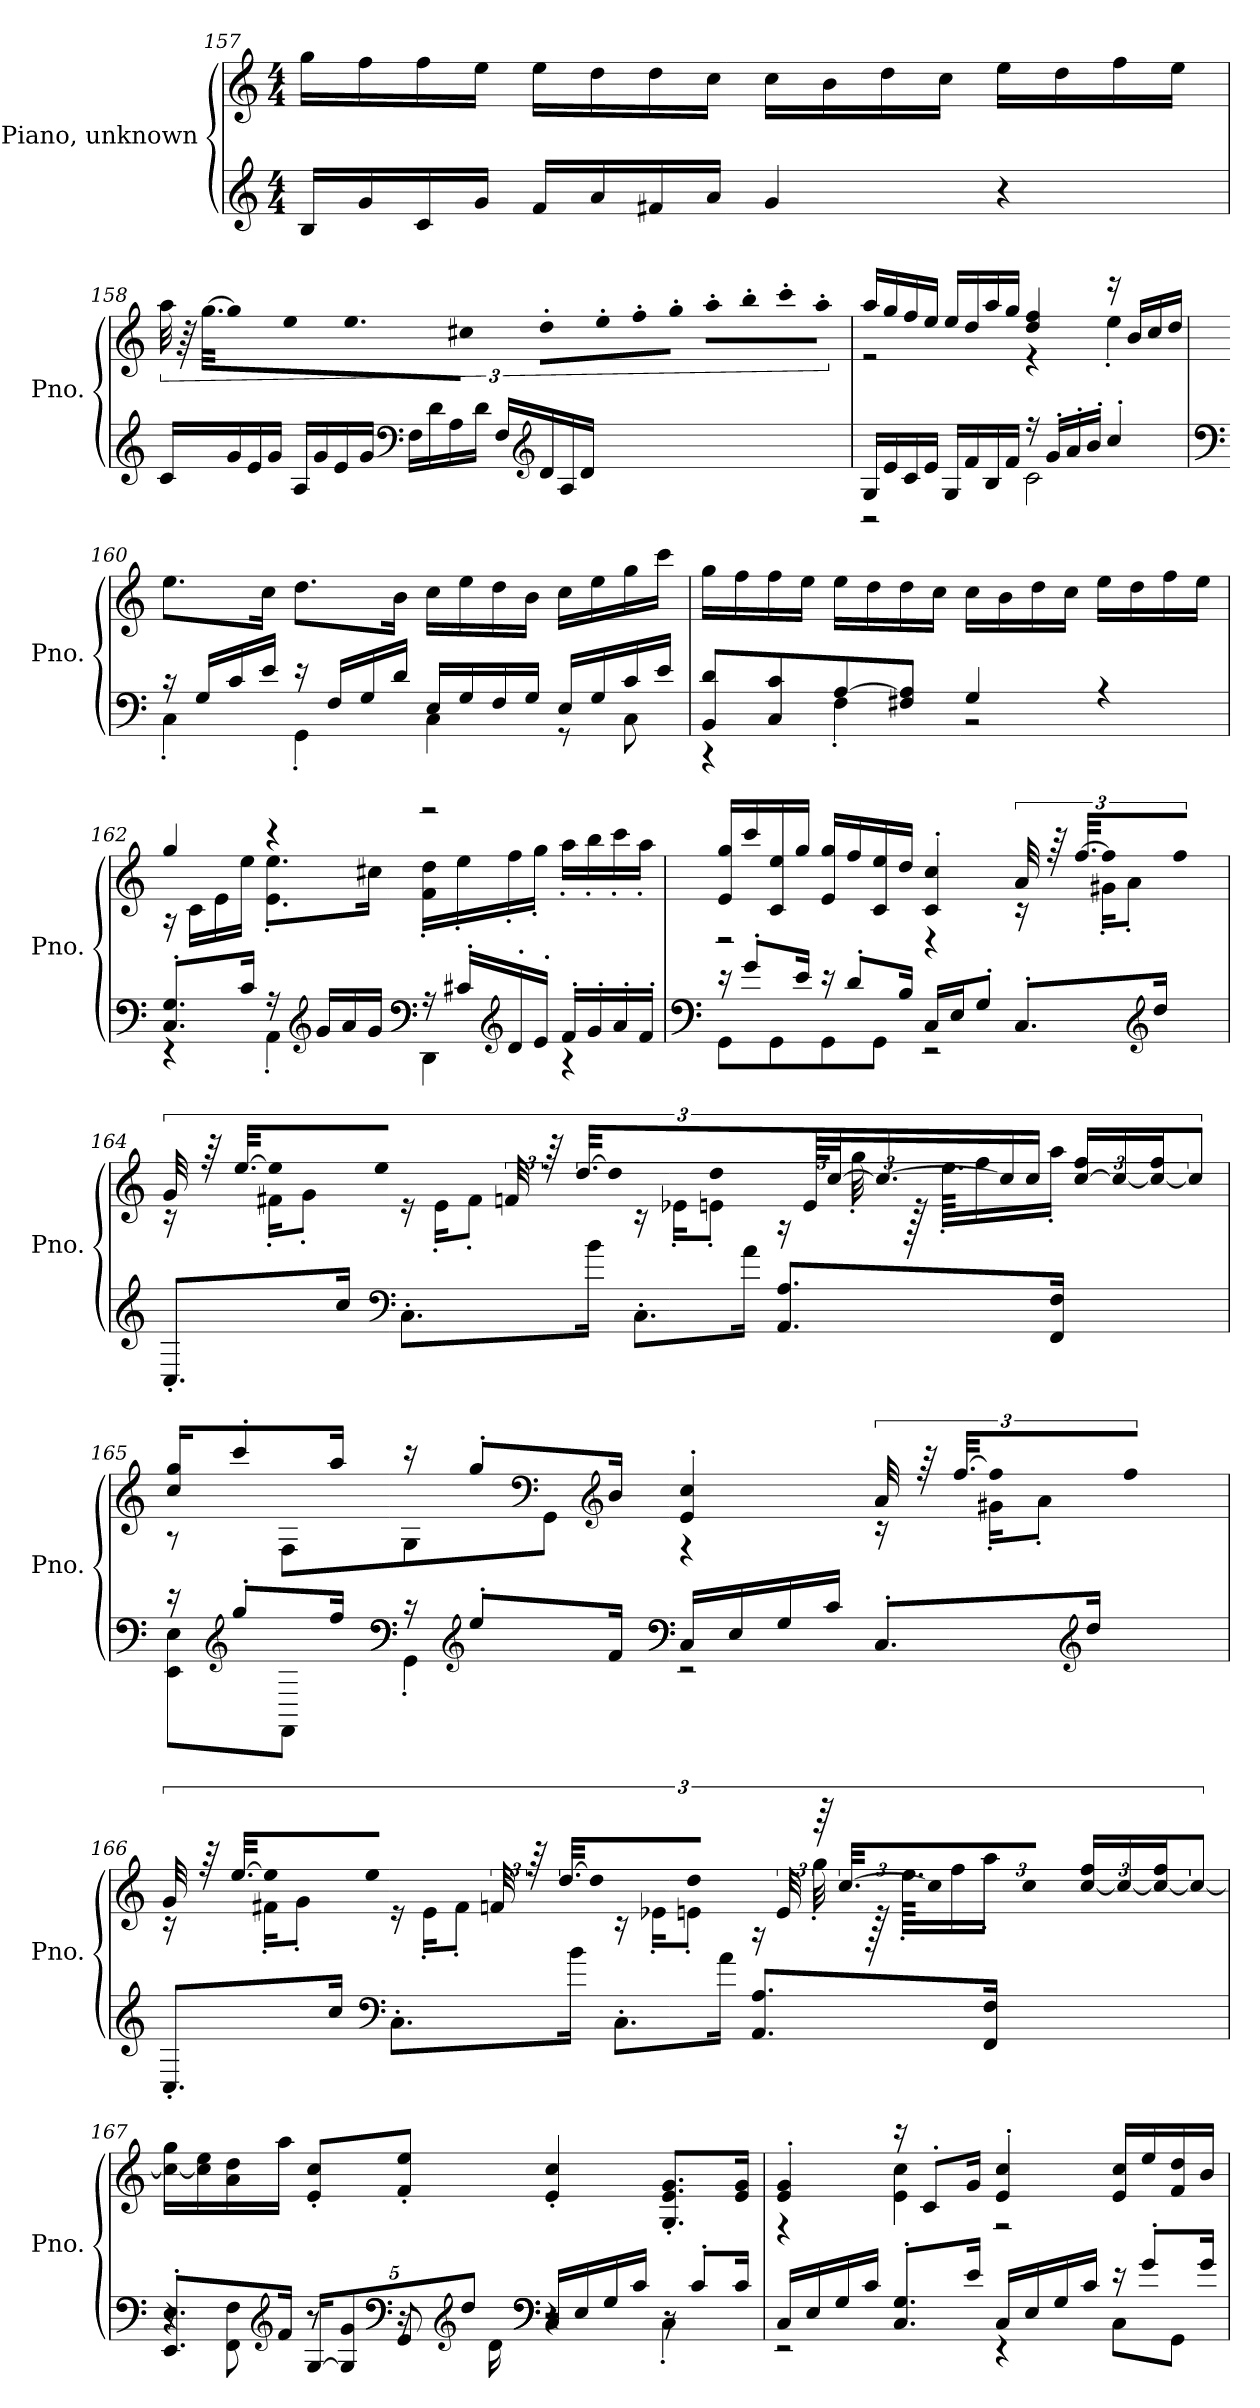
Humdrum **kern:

**kern	**kern
*part1	*part1
*staff2	*staff1
*I"Piano, unknown	*
*I'Pno.	*
!!LO:LB:g=z
*clefG2	*clefG2
*k[]	*k[]
*M4/4	*M4/4
=157	=157
16B/LL	16gg\LL
16g/	16ff\
16c/	16ff\
16g/JJ	16ee\JJ
16f/LL	16ee\LL
16a/	16dd\
16f#X/	16dd\
16a/JJ	16cc\JJ
4g/	16cc\LL
.	16b\
.	16dd\
.	16cc\JJ
4r	16ee\LL
.	16dd\
.	16ff\
.	16ee\JJ
=158	=158
16c/LL	48aa\
.	96r
.	[48.gg\KKL
16g/	8gg\]
16e/	.
16g/JJ	16ee\K
16A/LL	8.ee\
16g/	.
16e/	.
16g/JJ	16cc#X\Jk
*clefF4	*
16F\LL	16dd'\LL
16d\	16ee'\
16A\	16ff'\
16d\JJ	16gg'\JJ
16F/LL	16aa'\LL
*clefG2	*
16d/	16bb'\
16A/	16ccc'\
16d/JJ	16aa'\JJ
!!LO:LB:g=z
=159	=159
*^	*^
16G/LL	2r	16aa/LL	2r
16e/	.	16gg/	.
16c/	.	16ff/	.
16e/JJ	.	16ee/JJ	.
16G/LL	.	16ee/LL	.
16f/	.	16dd/	.
16B/	.	16aa/	.
16f/JJ	.	16gg/JJ	.
16r	2c\	4dd/ 4ff/	4r
16g'/LL	.	.	.
16a'/	.	.	.
16b'/JJ	.	.	.
4cc'/	.	16r	4ee'\
.	.	16b/LL	.
.	.	16cc/	.
.	.	16dd/JJ	.
*	*	*v	*v
=160	=160	=160
*clefF4	*	*
16r	4C'\	8.ee\L
16G/LL	.	.
16c/	.	.
16e/JJ	.	16cc\Jk
16r	4GG'\	8.dd\L
16F/LL	.	.
16G/	.	.
16d/JJ	.	16b\Jk
16E/LL	4C\	16cc\LL
16G/	.	16ee\
16F/	.	16dd\
16G/JJ	.	16b\JJ
16E/LL	8r	16cc\LL
16G/	.	16ee\
16c/	8C\	16gg\
16e/JJ	.	16ccc\JJ
!!LO:LB:g=z
=161	=161	=161
8BB/ 8d/L	4r	16gg\LL
.	.	16ff\
8C/ 8c/	.	16ff\
.	.	16ee\JJ
[8A/	4F'\	16ee\LL
.	.	16dd\
8F#X/ 8A/]J	.	16dd\
.	.	16cc\JJ
4G/	2r	16cc\LL
.	.	16b\
.	.	16dd\
.	.	16cc\JJ
4r	.	16ee\LL
.	.	16dd\
.	.	16ff\
.	.	16ee\JJ
=162	=162	=162
*	*	*^
8.C/' 8.G/'L	4r	4gg/	16r
.	.	.	16c\LL
.	.	.	16e\
16c/Jk	.	.	16ee\JJ
16r	4AA'\	4r	8.e\' 8.ee\'L
*clefG2	*	*	*
16g/LL	.	.	.
16a/	.	.	.
16g/JJ	.	.	16cc#X\Jk
*clefF4	*	*	*
16r	4DD\	2r	16f\' 16dd\'LL
16c#X'/LL	.	.	16ee'\
*clefG2	*	*	*
16d'/	.	.	16ff'\
16e'/JJ	.	.	16gg'\JJ
16f'/LL	4r	.	16aa'\LL
16g'/	.	.	16bb'\
16a'/	.	.	16ccc'\
16f'/JJ	.	.	16aa'\JJ
!!LO:PB:g=z	!!
=163	=163	=163	=163
*clefF4	*	*	*
16r	8GG\L	16e/ 16gg/LL	2r
8g'/L	.	16ccc/	.
.	8GG\	16c/ 16ee/	.
16e/Jk	.	16gg/JJ	.
16r	8GG\	16e/ 16gg/LL	.
8d'/L	.	16ff/	.
.	8GG\J	16c/ 16ee/	.
16B/Jk	.	16dd/JJ	.
16C/LL	2r	4c/' 4cc/'	4r
16E/J	.	.	.
8G'/J	.	.	.
8.C'/L	.	48a/	16r
.	.	96r	.
.	.	[48.ff/KKL	.
.	.	8ff/]	16g#X'\KL
.	.	.	8a'\J
*clefG2	*	*	*
16dd/Jk	.	16ff/Jk	.
*v	*v	*	*
!!LO:LB:g=z	!!
=164	=164	=164
8.C'/L	48g/	16r
.	96r	.
.	[48.ee/KKL	.
.	8ee/]	16f#X'\KL
.	.	8g'\J
16cc/Jk	16ee/Jk	.
*clefF4	*	*
8.C'\L	48fn/	16r
.	96r	.
.	[48.dd/KKL	.
.	8dd/]	16e'\KL
.	.	8f'\J
16b\Jk	16dd/L	.
*	*Xbrackettup	*
8.C'\L	96e/KL	16r
.	[48cc/J	.
.	16.cc/_	.
.	.	16e-X'\KL
.	16cc/]	8en'\J
16a\Jk	16cc/JJ	.
8.AA/ 8.A/L	[24cc/ 24ff/LL	16r
.	24cc/_	.
.	.	32gg'\
.	24cc/_ 24ff/J	.
.	.	128r
.	.	64.ee'\KKLL
.	8cc/J]	16ff\
16FF/ 16F/Jk	.	16aa'\JJ
!!LO:LB:g=z	!!
=165	=165	=165
*^	*	*
16r	8EE\ 8E\L	16cc/ 16gg/KL	8r
*clefG2	*	*	*
8gg'/L	.	8ccc'/	.
.	8FF\J	.	8F\L
16ff/Jk	.	16aa/Jk	.
*clefF4	*	*	*
16r	4GG'\	16r	8G\
*clefG2	*	*	*
8ee'/L	.	8gg'/L	.
*	*	*clefF4	*
.	.	.	8GG\J
*	*	*clefG2	*
16f/Jk	.	16b/Jk	.
*clefF4	*	*	*
16C/LL	2r	4e/' 4cc/'	4r
16E/	.	.	.
16G/	.	.	.
16c/JJ	.	.	.
*	*	*brackettup	*
8.C'/L	.	48a/	16r
.	.	96r	.
.	.	[48.ff/KKL	.
.	.	8ff/]	16g#X'\KL
.	.	.	8a'\J
*clefG2	*	*	*
16dd/Jk	.	16ff/Jk	.
*v	*v	*	*
!!LO:LB:g=z	!!
=166	=166	=166
8.C'/L	48g/	16r
.	96r	.
.	[48.ee/KKL	.
.	8ee/]	16f#X'\KL
.	.	8g'\J
16cc/Jk	16ee/Jk	.
*clefF4	*	*
8.C'\L	48fn/	16r
.	96r	.
.	[48.dd/KKL	.
.	8dd/]	16e'\KL
.	.	8f'\J
16b\Jk	16dd/Jk	.
8.C'\L	48e/	16r
.	96r	.
.	[48.cc/KKL	.
.	8cc/]	16e-X'\KL
.	.	8en'\J
16a\Jk	16cc/Jk	.
*	*Xbrackettup	*
8.AA/ 8.A/L	[24cc/ 24ff/LL	16r
.	24cc/_	.
.	.	32gg'\
.	24cc/_ 24ff/J	.
.	.	128r
.	.	64.ee'\KKLL
.	8cc/J_	16ff\
16FF/ 16F/Jk	.	16aa'\JJ
*	*v	*v
!!LO:LB:g=z
=167	=167
*^	*
*	*^	*
8.EE/' 8.E/'L	8r	4r	16cc\_ 16gg\LL
.	.	.	16cc\] 16ee\
.	8FF\ 8F\	.	16a\ 16dd\
*clefG2	*	*	*
16f/Jk	.	.	16aa\JJ
*Xbrackettup	*	*	*
[20G/KL	8r	8r	8e/' 8cc/'L
10G/] 10g/	.	.	.
*clefF4	*	*	*
.	16r	8GG/	8f/' 8ee/'J
*clefG2	*	*	*
10dd/J	.	.	.
.	16d\	.	.
*clefF4	*	*	*
16C/LL	4r	2r	4e/' 4cc/'
16E/	.	.	.
16G/	.	.	.
16c/JJ	.	.	.
16r	4C'\	.	8.G/' 8.e/' 8.g/'L
8c'/L	.	.	.
16c/Jk	.	.	16e/ 16g/Jk
*	*v	*v	*
=168	=168	=168
*	*	*^
16C/LL	2r	4e/' 4g/'	4r
16E/	.	.	.
16G/	.	.	.
16c/JJ	.	.	.
8.C/' 8.G/'L	.	16r	4e\ 4cc\
.	.	8c'/L	.
16e/Jk	.	16g/Jk	.
16C/LL	4r	4e/' 4cc/'	2r
16E/	.	.	.
16G/	.	.	.
16c/JJ	.	.	.
16r	8C\L	16e/ 16cc/LL	.
8g'/L	.	16ee/	.
.	8GG\J	16f/ 16dd/	.
16g/Jk	.	16b/JJ	.
*v	*v	*	*
*	*v	*v
=	=
*-	*-
